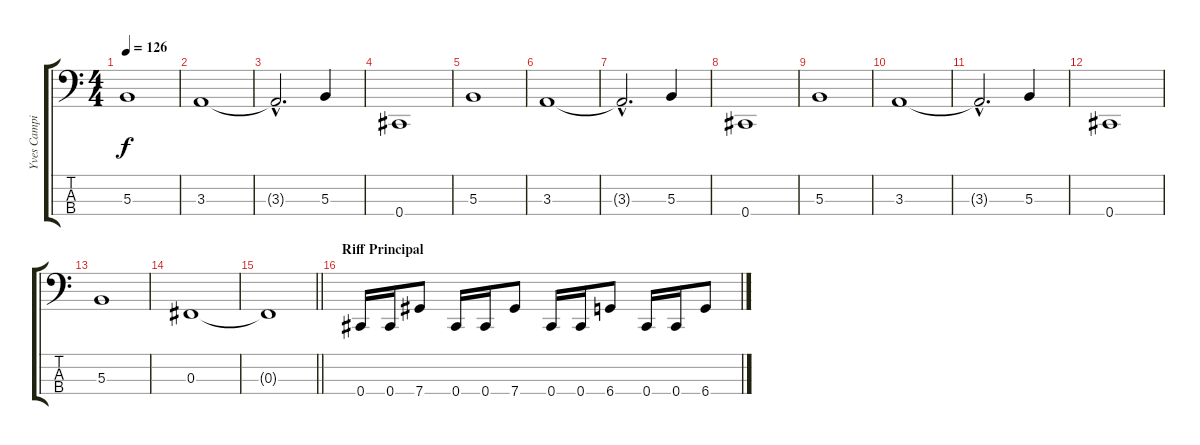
\track ("Yves Campion" "Yves Campi") {instrument electricbassfinger}
\staff {score tabs}
\tuning (E2 B1 Gb1 Db1) {hide}
\ts (4 4)
\tempo 126
\clef f4
\ks c
5.3.1{dy f} |
3.3.1 |
3.3{hac t}.2{d} 5.3.4 |
0.4.1 |
5.3.1 |
3.3.1 |
3.3{hac t}.2{d} 5.3.4 |
0.4.1 |
5.3.1 |
3.3.1 |
3.3{hac t}.2{d} 5.3.4 |
0.4.1 |
5.3.1 |
0.3.1 |
\barLineRight lightlight
0.3{t}.1 |
\section ("" "Riff Principal")
0.4.16 0.4.16 7.4.8 0.4.16 0.4.16 7.4.8 0.4.16 0.4.16 6.4.8 0.4.16 0.4.16 6.4.8
